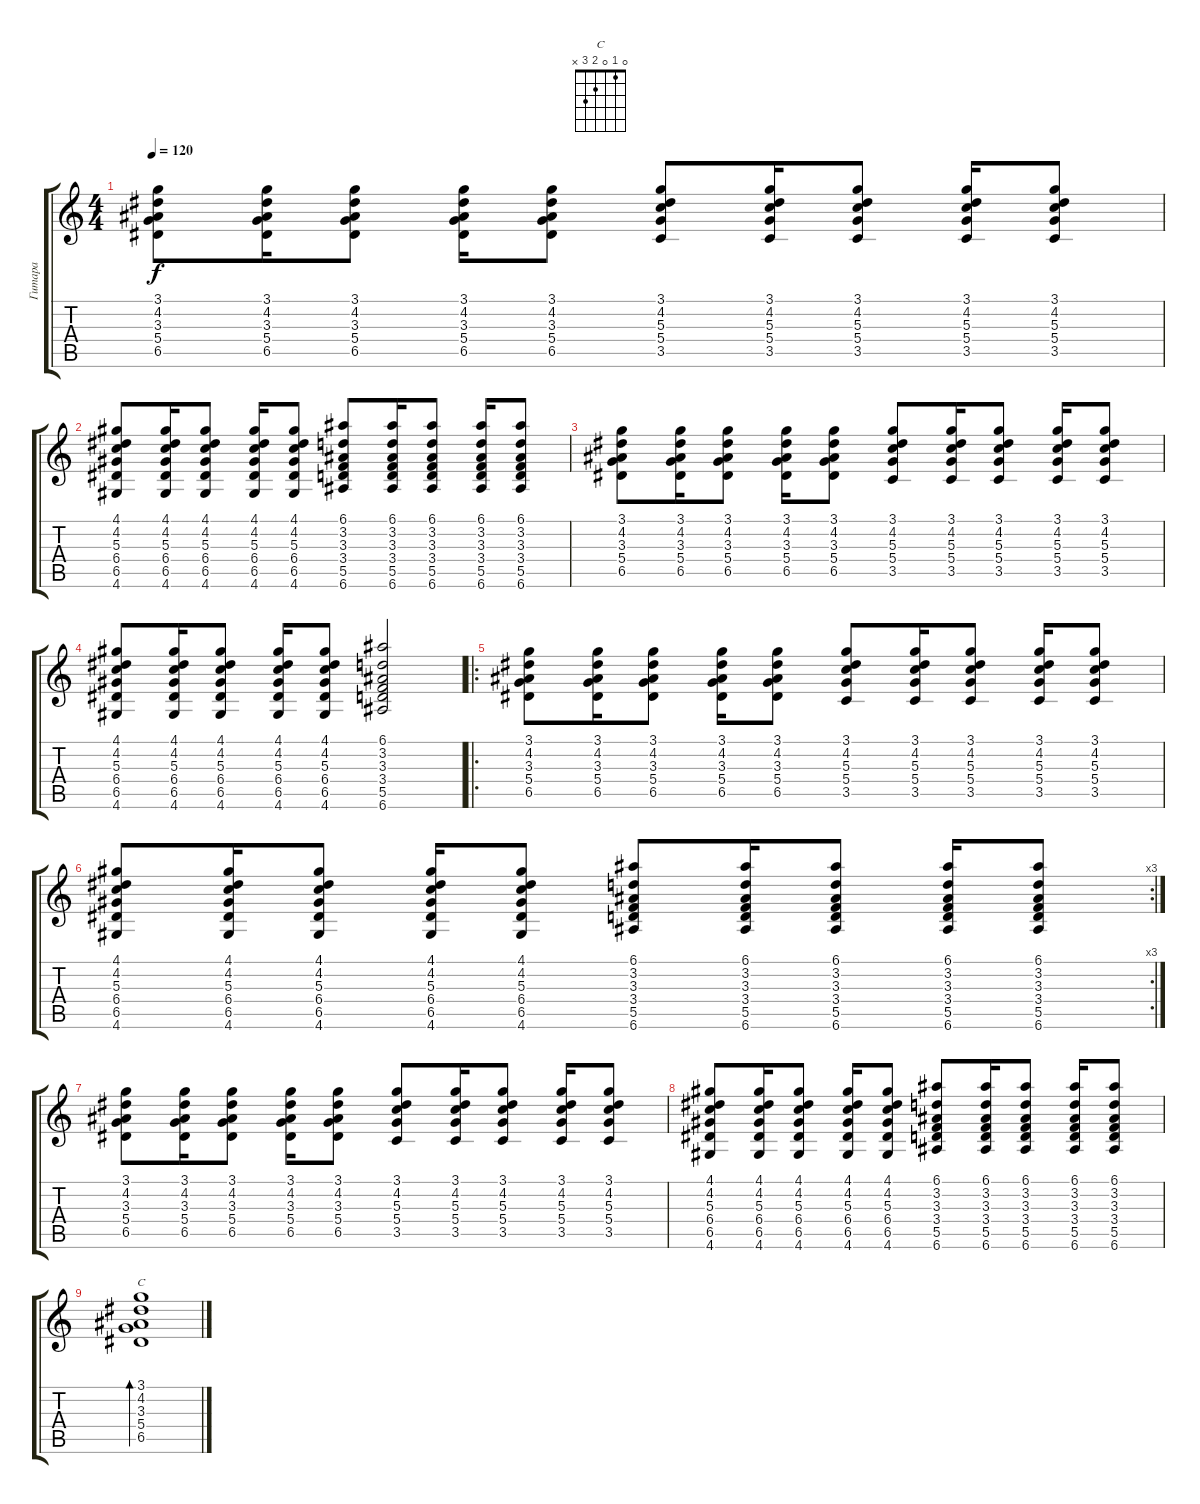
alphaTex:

\track ("Гитара" "Гитара") {instrument acousticguitarsteel}
\staff {score tabs}
\tuning (E4 B3 G3 D3 A2 E2) {hide}
\chord ("C" 0 1 0 2 3 x)
\ts (4 4)
\tempo 120
\clef g2
\ks c
(3.1 4.2 3.3 5.4 6.5).8{dy f} (3.1 4.2 3.3 5.4 6.5).16 (3.1 4.2 3.3 5.4 6.5).8 (3.1 4.2 3.3 5.4 6.5).16 (3.1 4.2 3.3 5.4 6.5).8 (3.1 4.2 5.3 5.4 3.5).8 (3.1 4.2 5.3 5.4 3.5).16 (3.1 4.2 5.3 5.4 3.5).8 (3.1 4.2 5.3 5.4 3.5).16 (3.1 4.2 5.3 5.4 3.5).8 |
(4.1 4.2 5.3 6.4 6.5 4.6).8 (4.1 4.2 5.3 6.4 6.5 4.6).16 (4.1 4.2 5.3 6.4 6.5 4.6).8 (4.1 4.2 5.3 6.4 6.5 4.6).16 (4.1 4.2 5.3 6.4 6.5 4.6).8 (6.1 3.2 3.3 3.4 5.5 6.6).8 (6.1 3.2 3.3 3.4 5.5 6.6).16 (6.1 3.2 3.3 3.4 5.5 6.6).8 (6.1 3.2 3.3 3.4 5.5 6.6).16 (6.1 3.2 3.3 3.4 5.5 6.6).8 |
(3.1 4.2 3.3 5.4 6.5).8 (3.1 4.2 3.3 5.4 6.5).16 (3.1 4.2 3.3 5.4 6.5).8 (3.1 4.2 3.3 5.4 6.5).16 (3.1 4.2 3.3 5.4 6.5).8 (3.1 4.2 5.3 5.4 3.5).8 (3.1 4.2 5.3 5.4 3.5).16 (3.1 4.2 5.3 5.4 3.5).8 (3.1 4.2 5.3 5.4 3.5).16 (3.1 4.2 5.3 5.4 3.5).8 |
(4.1 4.2 5.3 6.4 6.5 4.6).8 (4.1 4.2 5.3 6.4 6.5 4.6).16 (4.1 4.2 5.3 6.4 6.5 4.6).8 (4.1 4.2 5.3 6.4 6.5 4.6).16 (4.1 4.2 5.3 6.4 6.5 4.6).8 (6.1 3.2 3.3 3.4 5.5 6.6).2 |
\ro
(3.1 4.2 3.3 5.4 6.5).8 (3.1 4.2 3.3 5.4 6.5).16 (3.1 4.2 3.3 5.4 6.5).8 (3.1 4.2 3.3 5.4 6.5).16 (3.1 4.2 3.3 5.4 6.5).8 (3.1 4.2 5.3 5.4 3.5).8 (3.1 4.2 5.3 5.4 3.5).16 (3.1 4.2 5.3 5.4 3.5).8 (3.1 4.2 5.3 5.4 3.5).16 (3.1 4.2 5.3 5.4 3.5).8 |
\rc 3
(4.1 4.2 5.3 6.4 6.5 4.6).8 (4.1 4.2 5.3 6.4 6.5 4.6).16 (4.1 4.2 5.3 6.4 6.5 4.6).8 (4.1 4.2 5.3 6.4 6.5 4.6).16 (4.1 4.2 5.3 6.4 6.5 4.6).8 (6.1 3.2 3.3 3.4 5.5 6.6).8 (6.1 3.2 3.3 3.4 5.5 6.6).16 (6.1 3.2 3.3 3.4 5.5 6.6).8 (6.1 3.2 3.3 3.4 5.5 6.6).16 (6.1 3.2 3.3 3.4 5.5 6.6).8 |
(3.1 4.2 3.3 5.4 6.5).8 (3.1 4.2 3.3 5.4 6.5).16 (3.1 4.2 3.3 5.4 6.5).8 (3.1 4.2 3.3 5.4 6.5).16 (3.1 4.2 3.3 5.4 6.5).8 (3.1 4.2 5.3 5.4 3.5).8 (3.1 4.2 5.3 5.4 3.5).16 (3.1 4.2 5.3 5.4 3.5).8 (3.1 4.2 5.3 5.4 3.5).16 (3.1 4.2 5.3 5.4 3.5).8 |
(4.1 4.2 5.3 6.4 6.5 4.6).8 (4.1 4.2 5.3 6.4 6.5 4.6).16 (4.1 4.2 5.3 6.4 6.5 4.6).8 (4.1 4.2 5.3 6.4 6.5 4.6).16 (4.1 4.2 5.3 6.4 6.5 4.6).8 (6.1 3.2 3.3 3.4 5.5 6.6).8 (6.1 3.2 3.3 3.4 5.5 6.6).16 (6.1 3.2 3.3 3.4 5.5 6.6).8 (6.1 3.2 3.3 3.4 5.5 6.6).16 (6.1 3.2 3.3 3.4 5.5 6.6).8 |
(3.1 4.2 3.3 5.4 6.5).1{bd 240 ch "C"}
